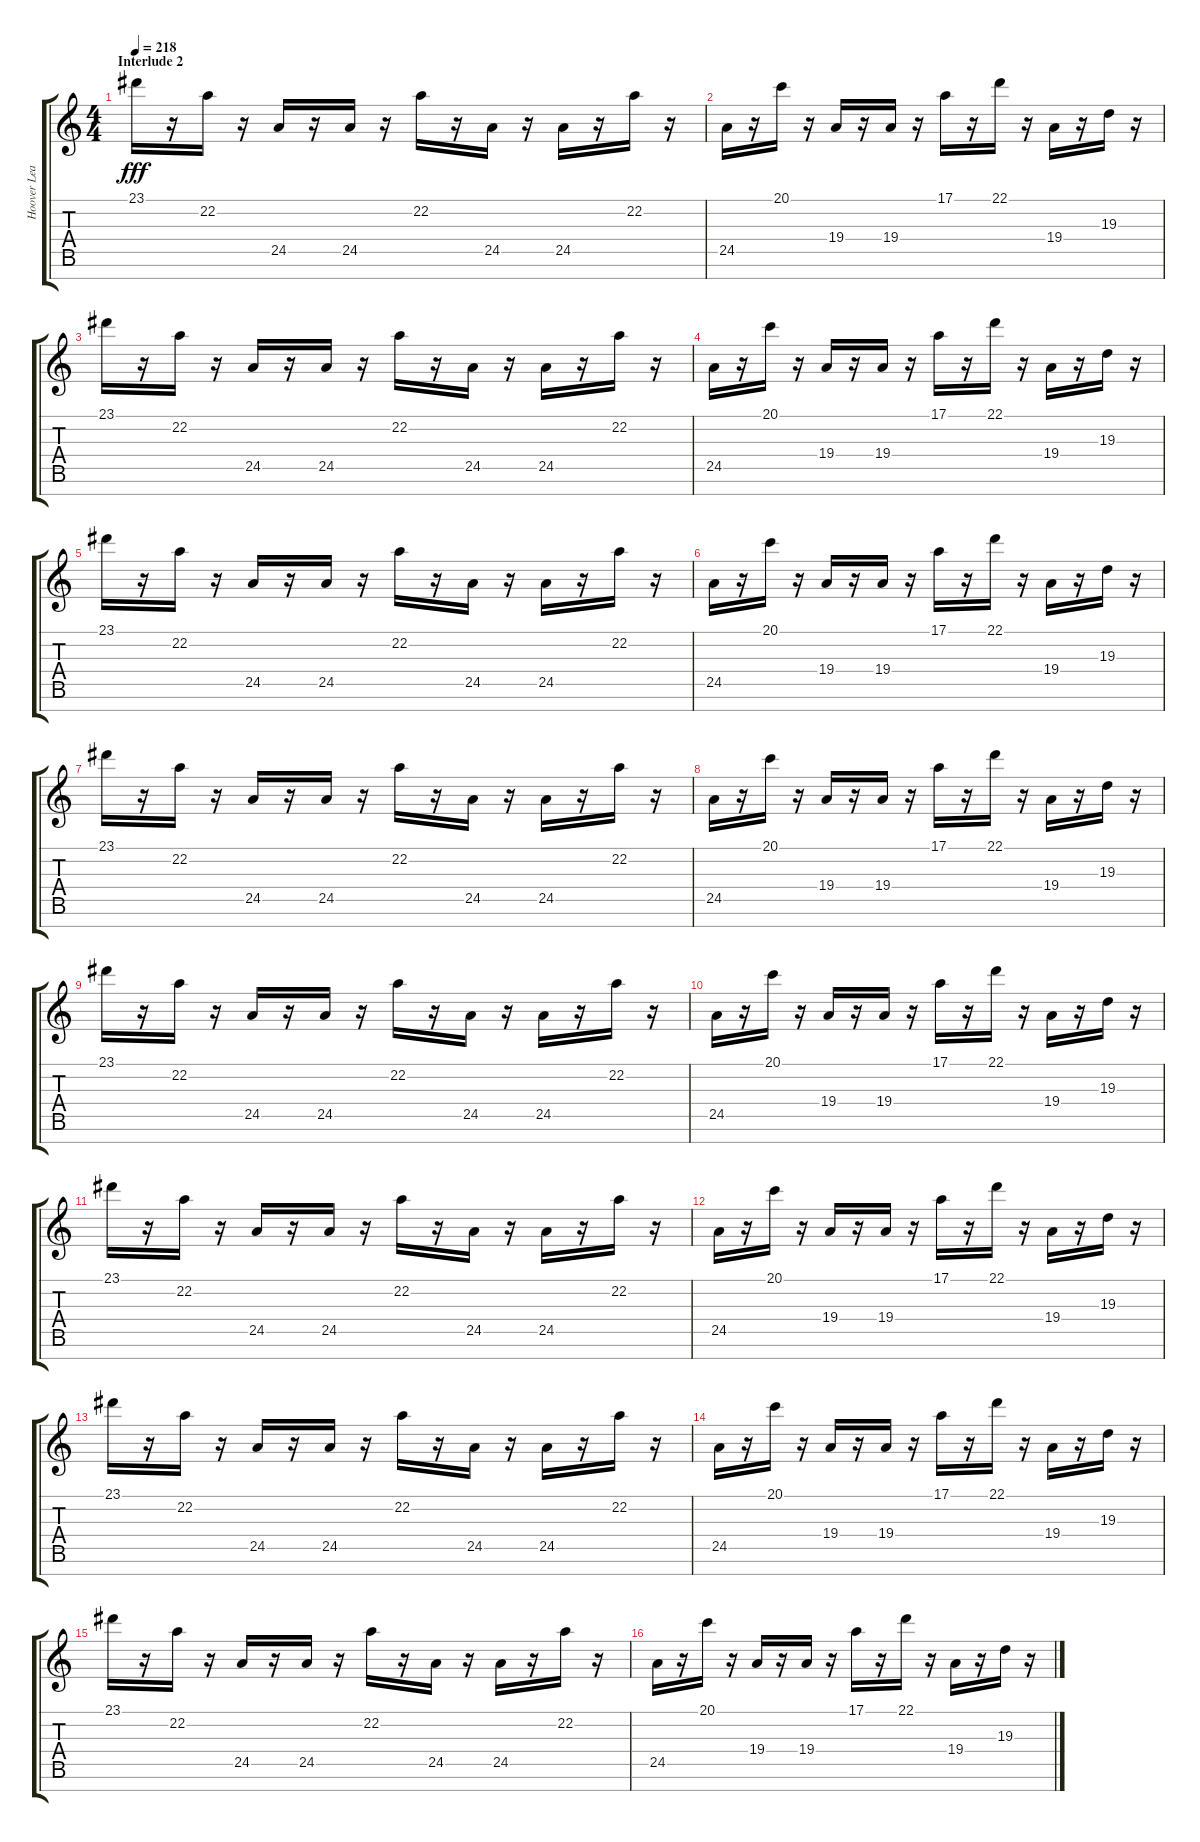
\track ("Hoover Lead" "Hoover Lea") {instrument lead2sawtooth}
\staff {score tabs}
\tuning (E4 B3 G3 D3 A2 E2 B1) {hide}
\ts (4 4)
\section ("" "Interlude 2")
\tempo 218
\clef g2
\ks c
23.1.16{dy fff} r.16 22.2.16 r.16 24.5.16 r.16 24.5.16 r.16 22.2.16 r.16 24.5.16 r.16 24.5.16 r.16 22.2.16 r.16 |
24.5.16 r.16 20.1.16 r.16 19.4.16 r.16 19.4.16 r.16 17.1.16 r.16 22.1.16 r.16 19.4.16 r.16 19.3.16 r.16 |
23.1.16 r.16 22.2.16 r.16 24.5.16 r.16 24.5.16 r.16 22.2.16 r.16 24.5.16 r.16 24.5.16 r.16 22.2.16 r.16 |
24.5.16 r.16 20.1.16 r.16 19.4.16 r.16 19.4.16 r.16 17.1.16 r.16 22.1.16 r.16 19.4.16 r.16 19.3.16 r.16 |
23.1.16 r.16 22.2.16 r.16 24.5.16 r.16 24.5.16 r.16 22.2.16 r.16 24.5.16 r.16 24.5.16 r.16 22.2.16 r.16 |
24.5.16 r.16 20.1.16 r.16 19.4.16 r.16 19.4.16 r.16 17.1.16 r.16 22.1.16 r.16 19.4.16 r.16 19.3.16 r.16 |
23.1.16 r.16 22.2.16 r.16 24.5.16 r.16 24.5.16 r.16 22.2.16 r.16 24.5.16 r.16 24.5.16 r.16 22.2.16 r.16 |
24.5.16 r.16 20.1.16 r.16 19.4.16 r.16 19.4.16 r.16 17.1.16 r.16 22.1.16 r.16 19.4.16 r.16 19.3.16 r.16 |
23.1.16 r.16 22.2.16 r.16 24.5.16 r.16 24.5.16 r.16 22.2.16 r.16 24.5.16 r.16 24.5.16 r.16 22.2.16 r.16 |
24.5.16 r.16 20.1.16 r.16 19.4.16 r.16 19.4.16 r.16 17.1.16 r.16 22.1.16 r.16 19.4.16 r.16 19.3.16 r.16 |
23.1.16 r.16 22.2.16 r.16 24.5.16 r.16 24.5.16 r.16 22.2.16 r.16 24.5.16 r.16 24.5.16 r.16 22.2.16 r.16 |
24.5.16 r.16 20.1.16 r.16 19.4.16 r.16 19.4.16 r.16 17.1.16 r.16 22.1.16 r.16 19.4.16 r.16 19.3.16 r.16 |
23.1.16 r.16 22.2.16 r.16 24.5.16 r.16 24.5.16 r.16 22.2.16 r.16 24.5.16 r.16 24.5.16 r.16 22.2.16 r.16 |
24.5.16 r.16 20.1.16 r.16 19.4.16 r.16 19.4.16 r.16 17.1.16 r.16 22.1.16 r.16 19.4.16 r.16 19.3.16 r.16 |
23.1.16 r.16 22.2.16 r.16 24.5.16 r.16 24.5.16 r.16 22.2.16 r.16 24.5.16 r.16 24.5.16 r.16 22.2.16 r.16 |
24.5.16 r.16 20.1.16 r.16 19.4.16 r.16 19.4.16 r.16 17.1.16 r.16 22.1.16 r.16 19.4.16 r.16 19.3.16 r.16
